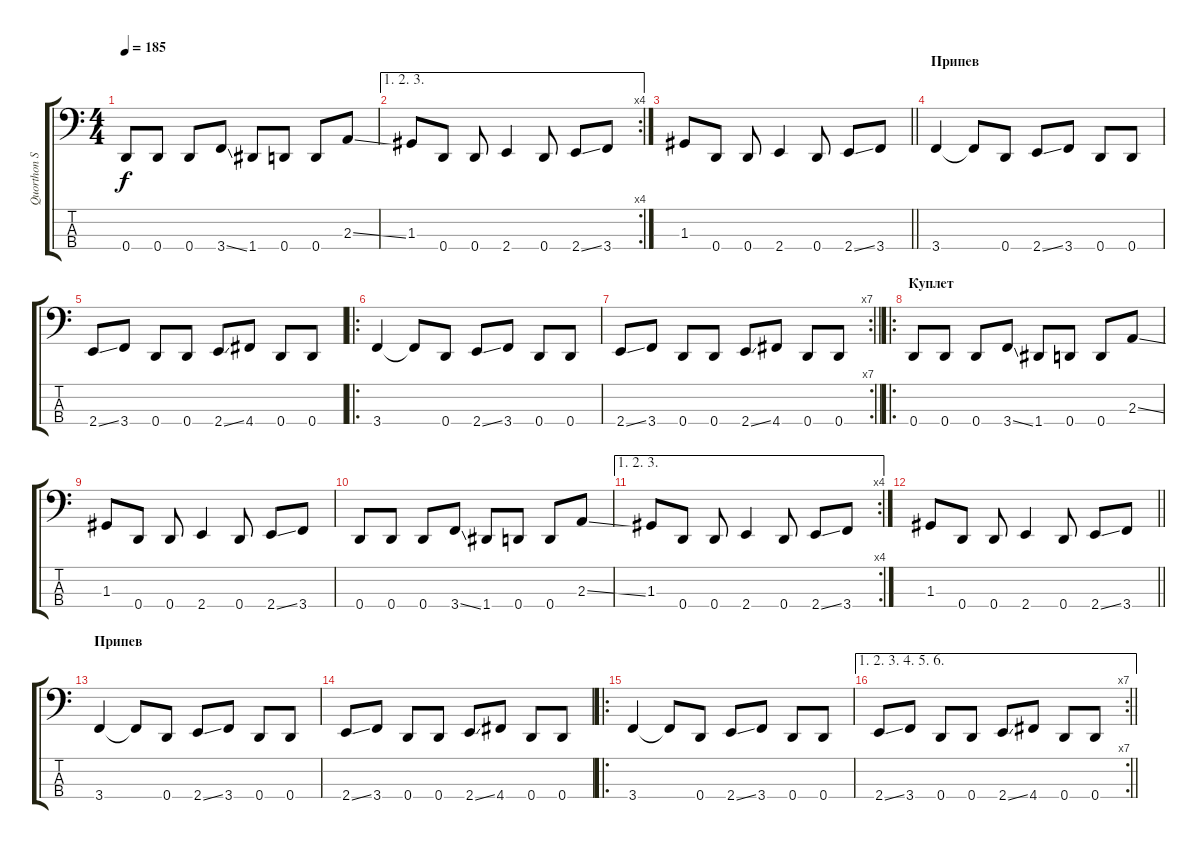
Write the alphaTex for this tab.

\track ("Quorthon Seth" "Quorthon S") {instrument slapbass2}
\staff {score tabs}
\tuning (F2 C2 G1 D1) {hide}
\ts (4 4)
\tempo 185
\clef f4
\ks c
0.4.8{dy f} 0.4.8 0.4.8 3.4{ss}.8 1.4.8 0.4.8 0.4.8 2.3{ss}.8 |
\ae (1 2 3)
\rc 4
1.3.8 0.4.8 0.4.8 2.4.4 0.4.8 2.4{ss}.8 3.4.8 |
\barLineRight lightlight
1.3.8 0.4.8 0.4.8 2.4.4 0.4.8 2.4{ss}.8 3.4.8 |
\section ("" "Припев")
3.4.4 3.4{t}.8 0.4.8 2.4{ss}.8 3.4.8 0.4.8 0.4.8 |
2.4{ss}.8 3.4.8 0.4.8 0.4.8 2.4{ss}.8 4.4.8 0.4.8 0.4.8 |
\ro
3.4.4 3.4{t}.8 0.4.8 2.4{ss}.8 3.4.8 0.4.8 0.4.8 |
\rc 7
\barLineRight lightlight
2.4{ss}.8 3.4.8 0.4.8 0.4.8 2.4{ss}.8 4.4.8 0.4.8 0.4.8 |
\ro
\section ("" "Куплет")
0.4.8 0.4.8 0.4.8 3.4{ss}.8 1.4.8 0.4.8 0.4.8 2.3{ss}.8 |
1.3.8 0.4.8 0.4.8 2.4.4 0.4.8 2.4{ss}.8 3.4.8 |
0.4.8 0.4.8 0.4.8 3.4{ss}.8 1.4.8 0.4.8 0.4.8 2.3{ss}.8 |
\ae (1 2 3)
\rc 4
1.3.8 0.4.8 0.4.8 2.4.4 0.4.8 2.4{ss}.8 3.4.8 |
\barLineRight lightlight
1.3.8 0.4.8 0.4.8 2.4.4 0.4.8 2.4{ss}.8 3.4.8 |
\section ("" "Припев")
3.4.4 3.4{t}.8 0.4.8 2.4{ss}.8 3.4.8 0.4.8 0.4.8 |
2.4{ss}.8 3.4.8 0.4.8 0.4.8 2.4{ss}.8 4.4.8 0.4.8 0.4.8 |
\ro
3.4.4 3.4{t}.8 0.4.8 2.4{ss}.8 3.4.8 0.4.8 0.4.8 |
\ae (1 2 3 4 5 6)
\rc 7
\barLineRight lightlight
2.4{ss}.8 3.4.8 0.4.8 0.4.8 2.4{ss}.8 4.4.8 0.4.8 0.4.8
